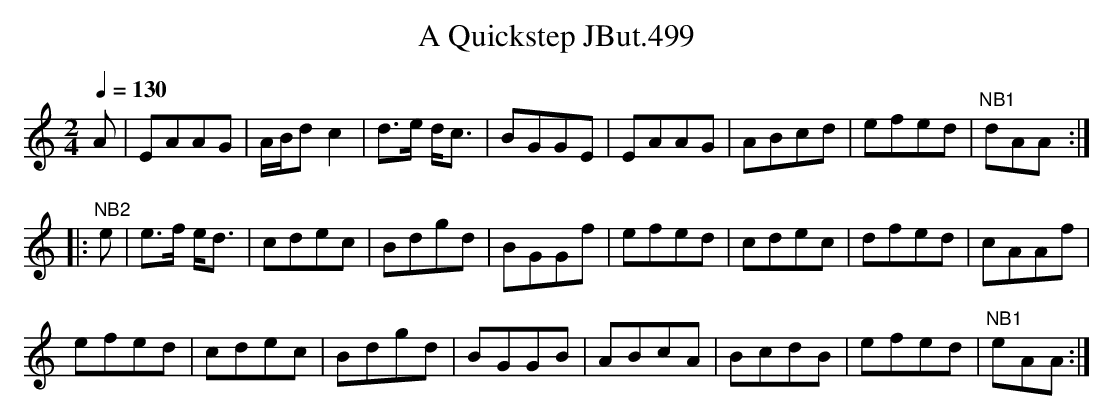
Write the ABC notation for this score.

X:1
T:Quickstep JBut.499, A
M:2/4
L:1/8
Q:1/4=130
K:Am
A|EAAG|A/B/dc2|d>e d<c|BGGE|\
EAAG|ABcd|efed|"NB1"dAA:|
|:"NB2"e|e>f e<d|cdec|Bdgd|BGGf|\
efed| cdec|dfed|cAAf|
efed|cdec|Bdgd|BGGB|\
ABcA|BcdB|efed|"NB1"eAA:|
